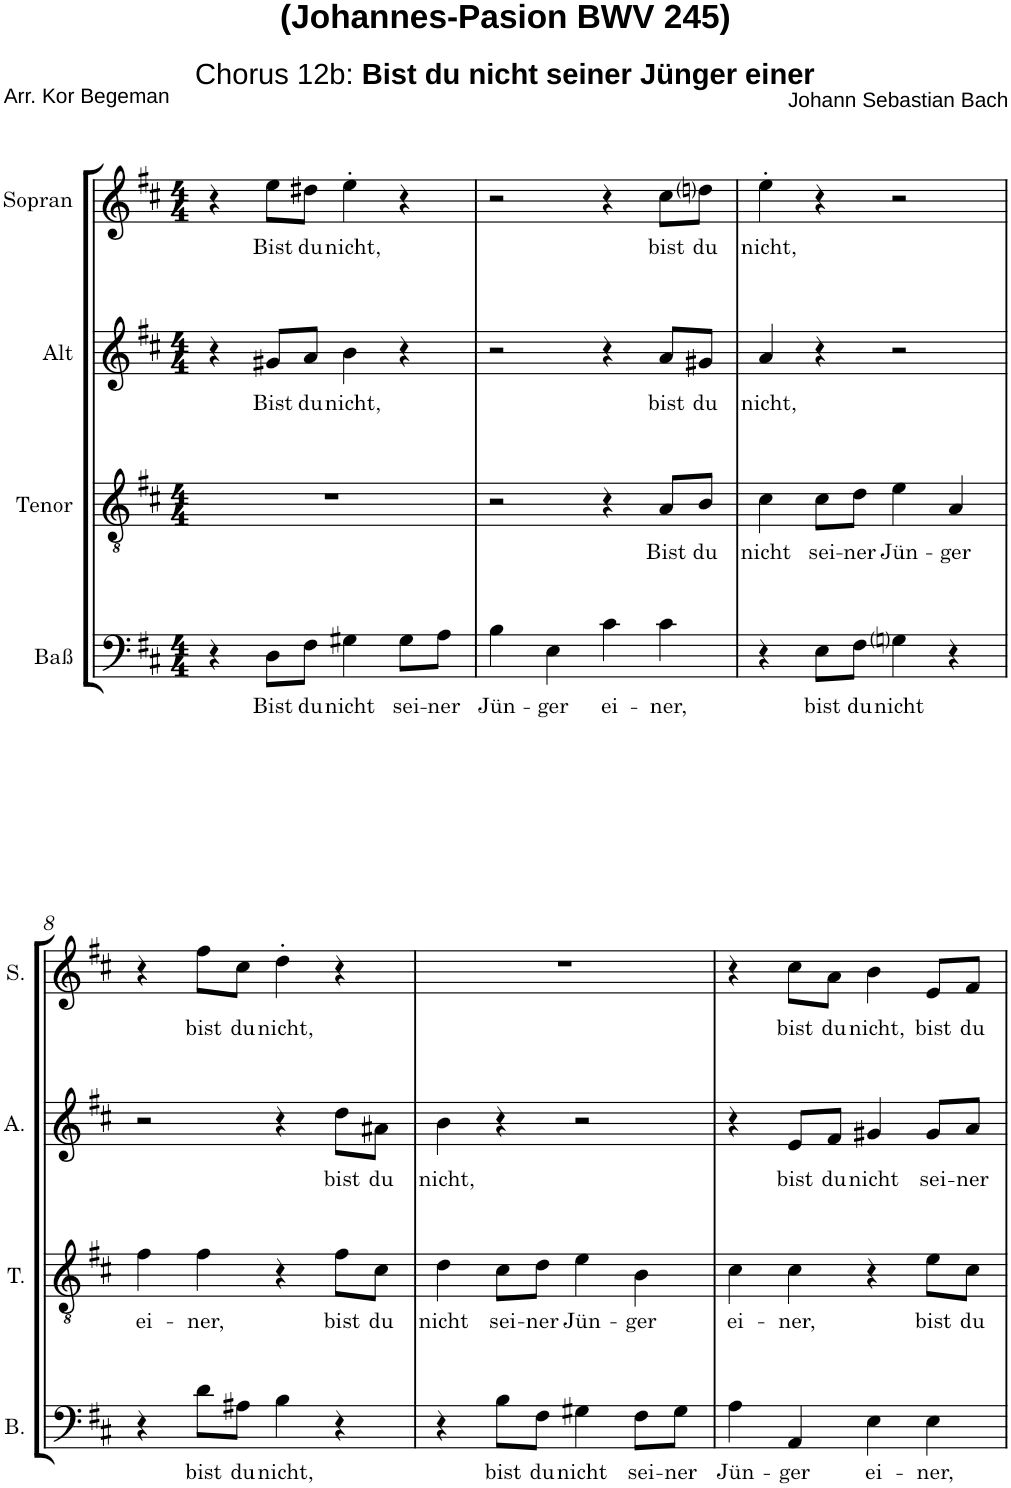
**kern	**text	**kern	**text	**kern	**text	**kern	**text
*part4	*part4	*part3	*part3	*part2	*part2	*part1	*part1
*staff4	*staff4	*staff3	*staff3	*staff2	*staff2	*staff1	*staff1
*I"Baß	*	*I"Tenor	*	*I"Alt	*	*I"Sopran	*
*I'B.	*	*I'T.	*	*I'A.	*	*I'S.	*
*clefF4	*	*clefGv2	*	*clefG2	*	*clefG2	*
*k[f#c#]	*	*k[f#c#]	*	*k[f#c#]	*	*k[f#c#]	*
*D:	*	*D:	*	*D:	*	*D:	*
*M4/4	*	*M4/4	*	*M4/4	*	*M4/4	*
=5	=5	=5	=5	=5	=5	=5	=5
4r	.	1r	.	4r	.	4r	.
!	!LO:LY:b	!	!	!	!LO:LY:b	!	!LO:LY:b
8D\L	Bist	.	.	8g#X/L	Bist	8ee\L	Bist
!	!LO:LY:b	!	!	!	!LO:LY:b	!	!LO:LY:b
8F#\J	du	.	.	8a/J	du	8dd#X\J	du
!	!LO:LY:b	!	!	!	!LO:LY:b	!	!LO:LY:b
4G#X\	nicht	.	.	4b\	nicht,	4ee'\	nicht,
!	!LO:LY:b	!	!	!	!	!	!
8G#\L	sei-	.	.	4r	.	4r	.
!	!LO:LY:b	!	!	!	!	!	!
8A\J	-ner	.	.	.	.	.	.
=6	=6	=6	=6	=6	=6	=6	=6
!	!LO:LY:b	!	!	!	!	!	!
4B\	Jün-	2r	.	2r	.	2r	.
!	!LO:LY:b	!	!	!	!	!	!
4E\	-ger	.	.	.	.	.	.
!	!LO:LY:b	!	!	!	!	!	!
4c#\	ei-	4r	.	4r	.	4r	.
!	!LO:LY:b	!	!LO:LY:b	!	!LO:LY:b	!	!LO:LY:b
4c#\	-ner,	8A/L	Bist	8a/L	bist	8cc#\L	bist
!	!	!	!LO:LY:b	!	!LO:LY:b	!	!LO:LY:b
.	.	8B/J	du	8g#X/J	du	8ddni\J	du
=7	=7	=7	=7	=7	=7	=7	=7
!	!	!	!LO:LY:b	!	!LO:LY:b	!	!LO:LY:b
4r	.	4c#\	nicht	4a/	nicht,	4ee'\	nicht,
!	!LO:LY:b	!	!LO:LY:b	!	!	!	!
8E\L	bist	8c#\L	sei-	4r	.	4r	.
!	!LO:LY:b	!	!LO:LY:b	!	!	!	!
8F#\J	du	8d\J	-ner	.	.	.	.
!	!LO:LY:b	!	!LO:LY:b	!	!	!	!
4Gni\	nicht	4e\	Jün-	2r	.	2r	.
!	!	!	!LO:LY:b	!	!	!	!
4r	.	4A/	-ger	.	.	.	.
!!LO:LB:g=z
=8	=8	=8	=8	=8	=8	=8	=8
!	!	!	!LO:LY:b	!	!	!	!
4r	.	4f#\	ei-	2r	.	4r	.
!	!LO:LY:b	!	!LO:LY:b	!	!	!	!LO:LY:b
8d\L	bist	4f#\	-ner,	.	.	8ff#\L	bist
!	!LO:LY:b	!	!	!	!	!	!LO:LY:b
8A#X\J	du	.	.	.	.	8cc#\J	du
!	!LO:LY:b	!	!	!	!	!	!LO:LY:b
4B\	nicht,	4r	.	4r	.	4dd'\	nicht,
!	!	!	!LO:LY:b	!	!LO:LY:b	!	!
4r	.	8f#\L	bist	8dd\L	bist	4r	.
!	!	!	!LO:LY:b	!	!LO:LY:b	!	!
.	.	8c#\J	du	8a#X\J	du	.	.
=9	=9	=9	=9	=9	=9	=9	=9
!	!	!	!LO:LY:b	!	!LO:LY:b	!	!
4r	.	4d\	nicht	4b\	nicht,	1r	.
!	!LO:LY:b	!	!LO:LY:b	!	!	!	!
8B\L	bist	8c#\L	sei-	4r	.	.	.
!	!LO:LY:b	!	!LO:LY:b	!	!	!	!
8F#\J	du	8d\J	-ner	.	.	.	.
!	!LO:LY:b	!	!LO:LY:b	!	!	!	!
4G#X\	nicht	4e\	Jün-	2r	.	.	.
!	!LO:LY:b	!	!LO:LY:b	!	!	!	!
8F#\L	sei-	4B\	-ger	.	.	.	.
!	!LO:LY:b	!	!	!	!	!	!
8G#\J	-ner	.	.	.	.	.	.
=10	=10	=10	=10	=10	=10	=10	=10
!	!LO:LY:b	!	!LO:LY:b	!	!	!	!
4A\	Jün-	4c#\	ei-	4r	.	4r	.
!	!LO:LY:b	!	!LO:LY:b	!	!LO:LY:b	!	!LO:LY:b
4AA/	-ger	4c#\	-ner,	8e/L	bist	8cc#\L	bist
!	!	!	!	!	!LO:LY:b	!	!LO:LY:b
.	.	.	.	8f#/J	du	8a\J	du
!	!LO:LY:b	!	!	!	!LO:LY:b	!	!LO:LY:b
4E\	ei-	4r	.	4g#X/	nicht	4b\	nicht,
!	!LO:LY:b	!	!LO:LY:b	!	!LO:LY:b	!	!LO:LY:b
4E\	-ner,	8e\L	bist	8g#/L	sei-	8e/L	bist
!	!	!	!LO:LY:b	!	!LO:LY:b	!	!LO:LY:b
.	.	8c#\J	du	8a/J	-ner	8f#/J	du
=	=	=	=	=	=	=	=
*-	*-	*-	*-	*-	*-	*-	*-
